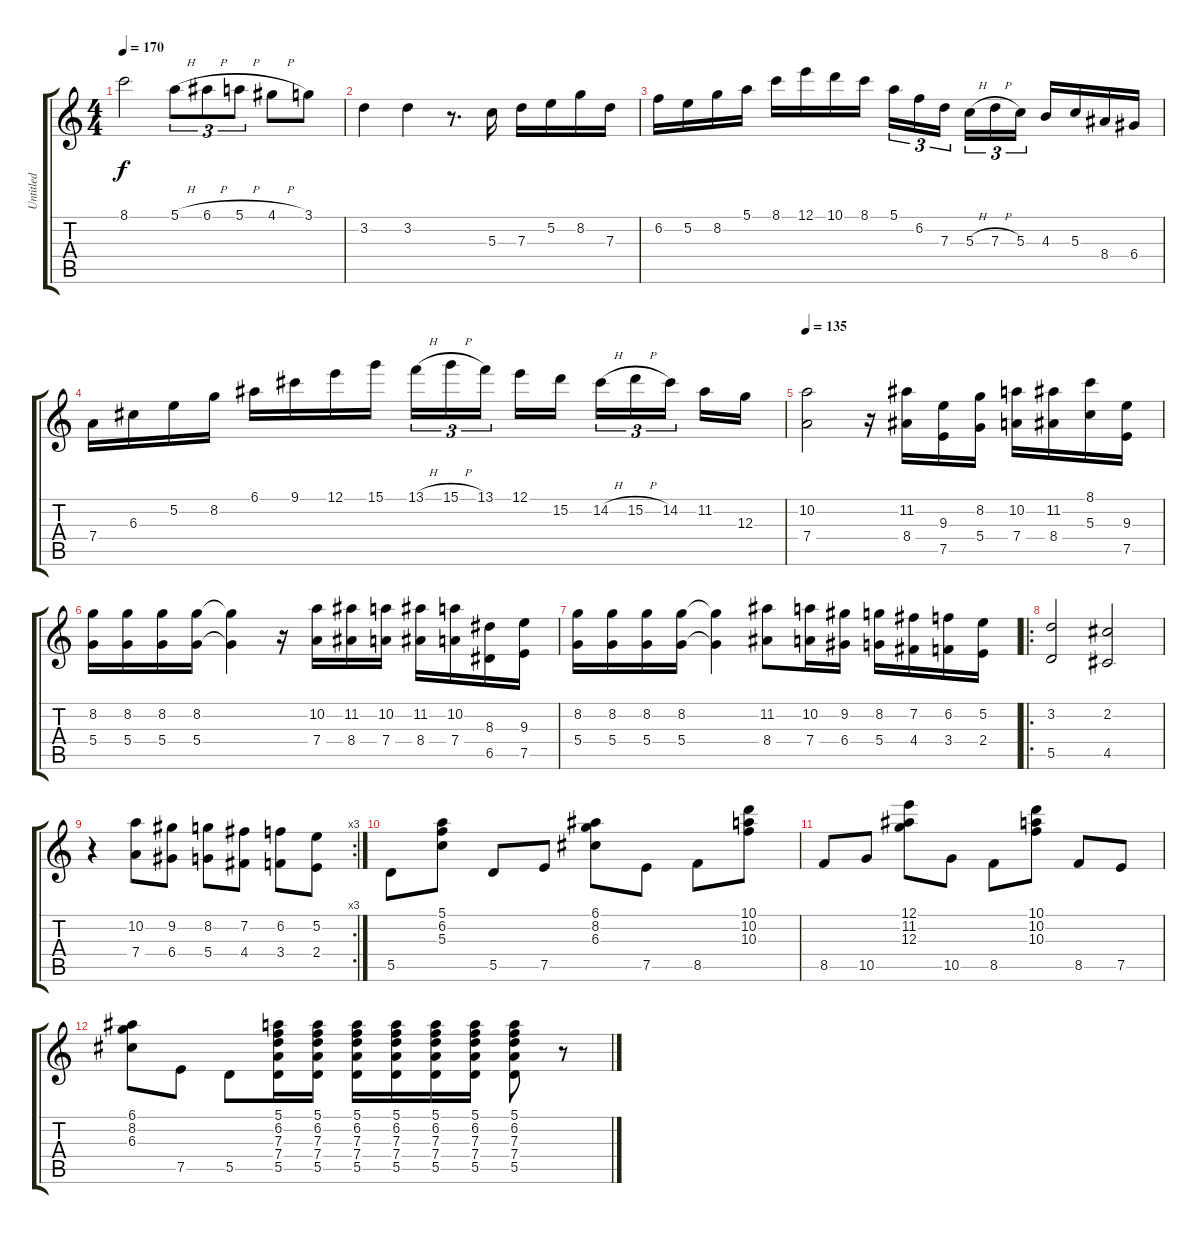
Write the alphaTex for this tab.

\track ("Untitled" "Untitled") {instrument acousticguitarsteel}
\staff {score tabs}
\tuning (E4 B3 G3 D3 A2 E2) {hide}
\ts (4 4)
\tempo 170
\clef g2
\ks c
8.1{t}.2{dy f} 5.1{h}.8{tu (3 2)} 6.1{h}.8{tu (3 2)} 5.1{h}.8{tu (3 2)} 4.1{h}.8 3.1.8 |
3.2.4 3.2.4 r.8{d} 5.3.16 7.3.16 5.2.16 8.2.16 7.3.16 |
6.2.16 5.2.16 8.2.16 5.1.16 8.1.16 12.1.16 10.1.16 8.1.16 5.1.16{tu (3 2)} 6.2.16{tu (3 2)} 7.3.16{tu (3 2) beam splitsecondary} 5.3{h}.16{tu (3 2)} 7.3{h}.16{tu (3 2)} 5.3.16{tu (3 2)} 4.3.16 5.3.16 8.4.16 6.4.16 |
7.4.16 6.3.16 5.2.16 8.2.16 6.1.16 9.1.16 12.1.16 15.1.16 13.1{h}.16{tu (3 2)} 15.1{h}.16{tu (3 2)} 13.1.16{tu (3 2) beam splitsecondary} 12.1.16 15.2.16 14.2{h}.16{tu (3 2)} 15.2{h}.16{tu (3 2)} 14.2.16{tu (3 2) beam splitsecondary} 11.2.16 12.3.16 |
\tempo 135
(10.2 7.4).2 r.16 (11.2 8.4).16 (9.3 7.5).16 (8.2 5.4).16 (10.2 7.4).16 (11.2 8.4).16 (8.1 5.3).16 (9.3 7.5).16 |
(8.2 5.4).16 (8.2 5.4).16 (8.2 5.4).16 (8.2 5.4).16 (8.2{t} 5.4{t}).4 r.16 (10.2 7.4).16 (11.2 8.4).16 (10.2 7.4).16 (11.2 8.4).16 (10.2 7.4).16 (8.3 6.5).16 (9.3 7.5).16 |
(8.2 5.4).16 (8.2 5.4).16 (8.2 5.4).16 (8.2 5.4).16 (8.2{t} 5.4{t}).4 (11.2 8.4).8 (10.2 7.4).16 (9.2 6.4).16 (8.2 5.4).16 (7.2 4.4).16 (6.2 3.4).16 (5.2 2.4).16 |
\ro
(3.2 5.5).2 (2.2 4.5).2 |
\rc 3
r.4 (10.2 7.4).8 (9.2 6.4).8 (8.2 5.4).8 (7.2 4.4).8 (6.2 3.4).8 (5.2 2.4).8 |
5.5.8 (5.1 6.2 5.3).8 5.5.8 7.5.8 (6.1 8.2 6.3).8 7.5.8 8.5.8 (10.1 10.2 10.3).8 |
8.5.8 10.5.8 (12.1 11.2 12.3).8 10.5.8 8.5.8 (10.1 10.2 10.3).8 8.5.8 7.5.8 |
(6.1 8.2 6.3).8 7.5.8 5.5.8 (5.1 6.2 7.3 7.4 5.5).16 (5.1 6.2 7.3 7.4 5.5).16 (5.1 6.2 7.3 7.4 5.5).16 (5.1 6.2 7.3 7.4 5.5).16 (5.1 6.2 7.3 7.4 5.5).16 (5.1 6.2 7.3 7.4 5.5).16 (5.1 6.2 7.3 7.4 5.5).8 r.8
